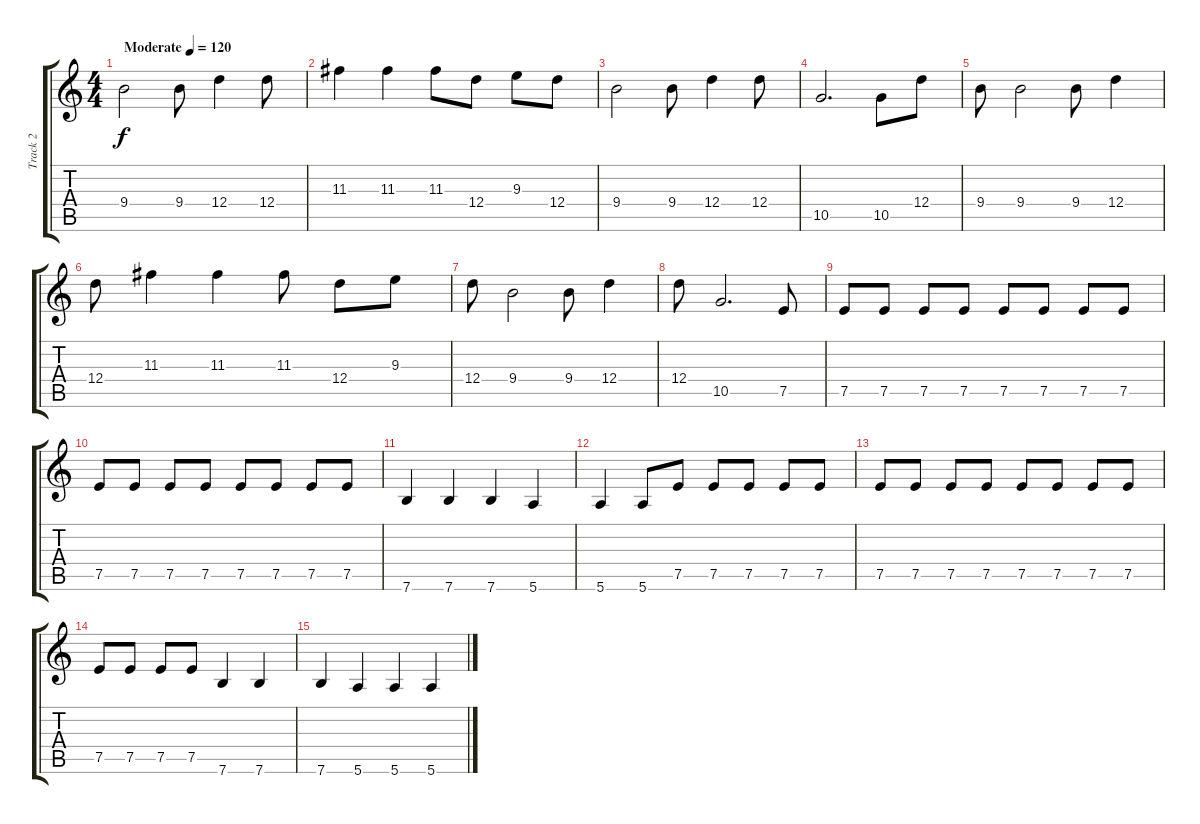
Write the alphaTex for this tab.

\track ("Track 2" "Track 2") {instrument acousticguitarsteel}
\staff {score tabs}
\tuning (E4 B3 G3 D3 A2 E2) {hide}
\ts (4 4)
\tempo (120 "Moderate")
\clef g2
\ks c
9.4.2{dy f instrument acousticguitarsteel} 9.4.8 12.4.4 12.4.8 |
11.3.4 11.3.4 11.3.8 12.4.8 9.3.8 12.4.8 |
9.4.2 9.4.8 12.4.4 12.4.8 |
10.5.2{d} 10.5.8 12.4.8 |
9.4.8 9.4.2 9.4.8 12.4.4 |
12.4.8 11.3.4 11.3.4 11.3.8 12.4.8 9.3.8 |
12.4.8 9.4.2 9.4.8 12.4.4 |
12.4.8 10.5.2{d} 7.5.8 |
7.5.8 7.5.8 7.5.8 7.5.8 7.5.8 7.5.8 7.5.8 7.5.8 |
7.5.8 7.5.8 7.5.8 7.5.8 7.5.8 7.5.8 7.5.8 7.5.8 |
7.6.4 7.6.4 7.6.4 5.6.4 |
5.6.4 5.6.8 7.5.8 7.5.8 7.5.8 7.5.8 7.5.8 |
7.5.8 7.5.8 7.5.8 7.5.8 7.5.8 7.5.8 7.5.8 7.5.8 |
7.5.8 7.5.8 7.5.8 7.5.8 7.6.4 7.6.4 |
7.6.4 5.6.4 5.6.4 5.6.4
